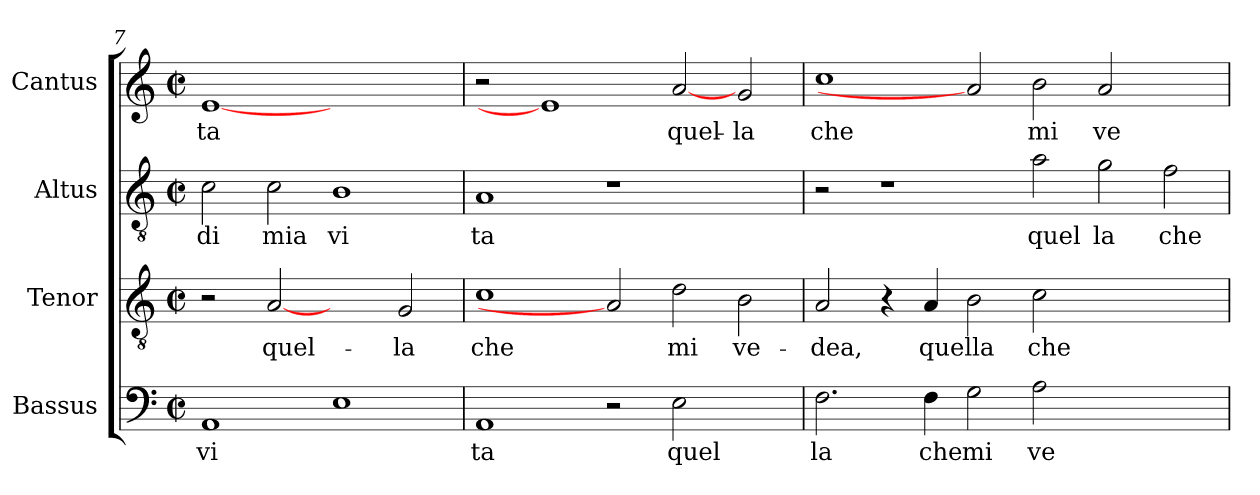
**kern	**text	**kern	**text	**kern	**text	**kern	**text
*part4	*part4	*part3	*part3	*part2	*part2	*part1	*part1
*staff4	*staff4	*staff3	*staff3	*staff2	*staff2	*staff1	*staff1
*I"Bassus	*	*I"Tenor	*	*I"Altus	*	*I"Cantus	*
*clefF4	*	*clefGv2	*	*clefGv2	*	*clefG2	*
*M2/2	*	*M2/2	*	*M2/2	*	*M2/2	*
*met(c|)	*	*met(c|)	*	*met(c|)	*	*met(c|)	*
=7	=7	=7	=7	=7	=7	=7	=7
!	!LO:LY:b:cj	!	!	!	!LO:LY:b:cj	!	!LO:LY:b:cj
1AA	vi	2r	.	2c\	di	[1e	-ta
!	!	!	!LO:LY:b:cj	!	!LO:LY:b:cj	!	!
.	.	[2A	quel-	2c\	mia	.	.
!	!	!	!	!	!LO:LY:b:cj	!	!
1E	.	2ryy	.	1B	vi	1ryy	.
!	!	!	!LO:LY:b:cj	!	!	!	!
.	.	2G/	-la	.	.	.	.
=8	=8	=8	=8	=8	=8	=8	=8
!	!LO:LY:b:cj	!	!LO:LY:b:cj	!	!LO:LY:b:cj	!	!
1AA	ta	1c	che	1A	ta	2r	.
.	.	.	.	.	.	1e]	.
2r	.	2A]	.	1r	.	.	.
!	!LO:LY:b:cj	!	!LO:LY:b:cj	!	!	!	!LO:LY:b:cj
2E\	quel	2d\	mi	.	.	[2a	quel-
!	!	!	!LO:LY:b:cj	!	!	!	!LO:LY:b:cj
2ryy	.	2B\	ve-	2ryy	.	2g/	-la
=9	=9	=9	=9	=9	=9	=9	=9
!	!LO:LY:b:cj	!	!LO:LY:b:cj	!	!	!	!LO:LY:b:cj
2.F\	la	2A/	-dea,	2r	.	1cc	che
.	.	4r	.	1r	.	.	.
!	!LO:LY:b:cj	!	!LO:LY:b:cj	!	!	!	!
4F\	che	4A/	quella	.	.	.	.
!	!LO:LY:b:cj	!	!	!	!	!	!
2G\	mi	2B\	.	.	.	2a]	.
!	!LO:LY:b:cj	!	!LO:LY:b:cj	!	!LO:LY:b:cj	!	!LO:LY:b:cj
2A\	ve	2c\	che	2a\	quel	2b\	mi
!	!	!	!	!	!LO:LY:b:cj	!	!LO:LY:b:cj
1ryy	.	1ryy	.	2g\	la	2a/	ve-
!	!	!	!	!	!LO:LY:b:cj	!	!
.	.	.	.	2f\	che	2ryy	.
=	=	=	=	=	=	=	=
*-	*-	*-	*-	*-	*-	*-	*-
